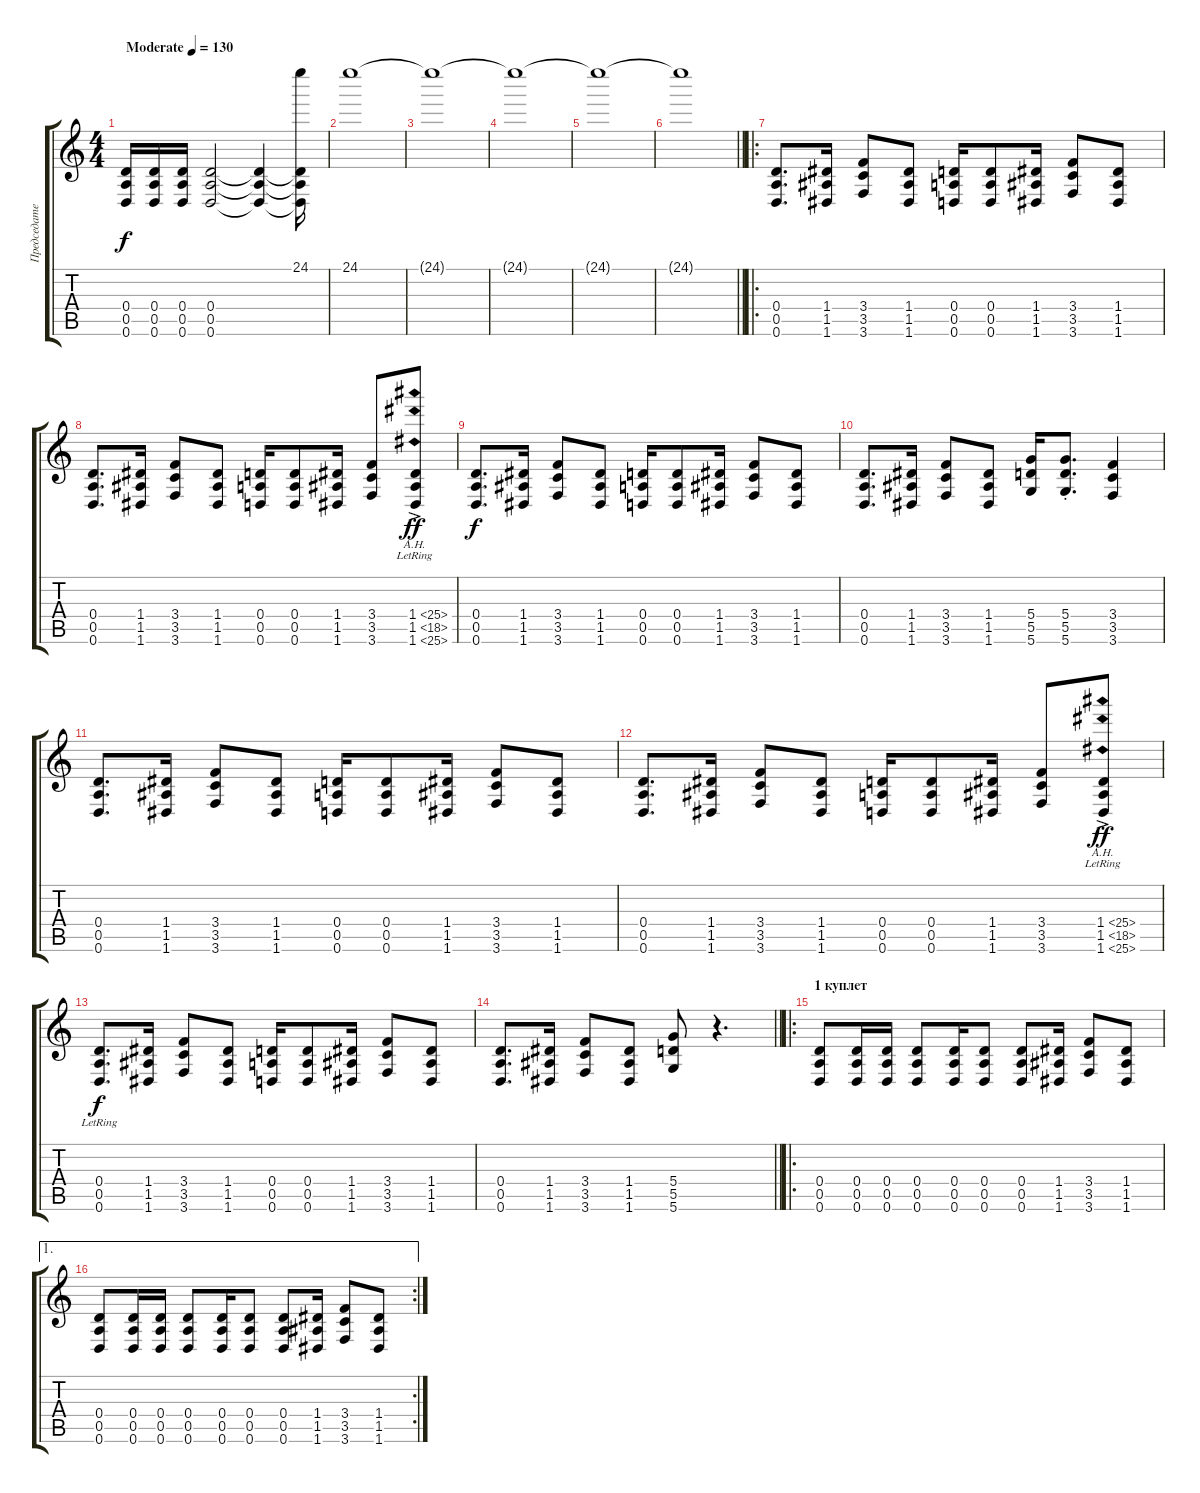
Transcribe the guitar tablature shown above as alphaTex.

\track ("Председатель" "Председате") {instrument distortionguitar}
\staff {score tabs}
\tuning (E4 B3 G3 D3 A2 D2) {hide}
\ts (4 4)
\tempo (130 "Moderate")
\clef g2
\ks c
(0.4 0.5 0.6).16{dy f instrument distortionguitar} (0.4 0.5 0.6).16 (0.4 0.5 0.6).16 (0.4 0.5 0.6).2 (0.4{t} 0.5{t} 0.6{t}).4{volume 8} (24.1 0.4{t} 0.5{t} 0.6{t}).16 |
24.1.1 |
24.1{t}.1 |
24.1{t}.1 |
24.1{t}.1 |
\barLineRight lightlight
24.1{t}.1 |
\ro
(0.4 0.5 0.6).8{d volume 16} (1.4 1.5 1.6).16 (3.4 3.5 3.6).8 (1.4 1.5 1.6).8 (0.4 0.5 0.6).16 (0.4 0.5 0.6).8 (1.4 1.5 1.6).16 (3.4 3.5 3.6).8 (1.4 1.5 1.6).8 |
(0.4 0.5 0.6).8{d} (1.4 1.5 1.6).16 (3.4 3.5 3.6).8 (1.4 1.5 1.6).8 (0.4 0.5 0.6).16 (0.4 0.5 0.6).8 (1.4 1.5 1.6).16 (3.4 3.5 3.6).8 (1.4{ah 24 ac lr} 1.5{ah 17 ac lr} 1.6{ah 24 ac lr}).8{dy ff} |
(0.4 0.5 0.6).8{d dy f} (1.4 1.5 1.6).16 (3.4 3.5 3.6).8 (1.4 1.5 1.6).8 (0.4 0.5 0.6).16 (0.4 0.5 0.6).8 (1.4 1.5 1.6).16 (3.4 3.5 3.6).8 (1.4 1.5 1.6).8 |
(0.4 0.5 0.6).8{d} (1.4 1.5 1.6).16 (3.4 3.5 3.6).8 (1.4 1.5 1.6).8 (5.4 5.5 5.6).16 (5.4{st} 5.5 5.6).8{d} (3.4 3.5 3.6).4 |
(0.4 0.5 0.6).8{d} (1.4 1.5 1.6).16 (3.4 3.5 3.6).8 (1.4 1.5 1.6).8 (0.4 0.5 0.6).16 (0.4 0.5 0.6).8 (1.4 1.5 1.6).16 (3.4 3.5 3.6).8 (1.4 1.5 1.6).8 |
(0.4 0.5 0.6).8{d} (1.4 1.5 1.6).16 (3.4 3.5 3.6).8 (1.4 1.5 1.6).8 (0.4 0.5 0.6).16 (0.4 0.5 0.6).8 (1.4 1.5 1.6).16 (3.4 3.5 3.6).8 (1.4{ah 24 ac lr} 1.5{ah 17 ac lr} 1.6{ah 24 ac lr}).8{dy ff} |
(0.4{lr} 0.5{lr} 0.6{lr}).8{d dy f} (1.4 1.5 1.6).16 (3.4 3.5 3.6).8 (1.4 1.5 1.6).8 (0.4 0.5 0.6).16 (0.4 0.5 0.6).8 (1.4 1.5 1.6).16 (3.4 3.5 3.6).8 (1.4 1.5 1.6).8 |
\barLineRight lightlight
(0.4 0.5 0.6).8{d} (1.4 1.5 1.6).16 (3.4 3.5 3.6).8 (1.4 1.5 1.6).8 (5.4 5.5 5.6).8 r.4{d} |
\ro
\section ("" "1 куплет")
(0.4 0.5 0.6).8 (0.4 0.5 0.6).16 (0.4 0.5 0.6).16 (0.4 0.5 0.6).8 (0.4 0.5 0.6).16 (0.4 0.5 0.6).8 (0.4 0.5 0.6).8 (1.4 1.5 1.6).16 (3.4 3.5 3.6).8 (1.4 1.5 1.6).8 |
\ae 1
\rc 2
(0.4 0.5 0.6).8 (0.4 0.5 0.6).16 (0.4 0.5 0.6).16 (0.4 0.5 0.6).8 (0.4 0.5 0.6).16 (0.4 0.5 0.6).8 (0.4 0.5 0.6).8 (1.4 1.5 1.6).16 (3.4 3.5 3.6).8 (1.4 1.5 1.6).8
